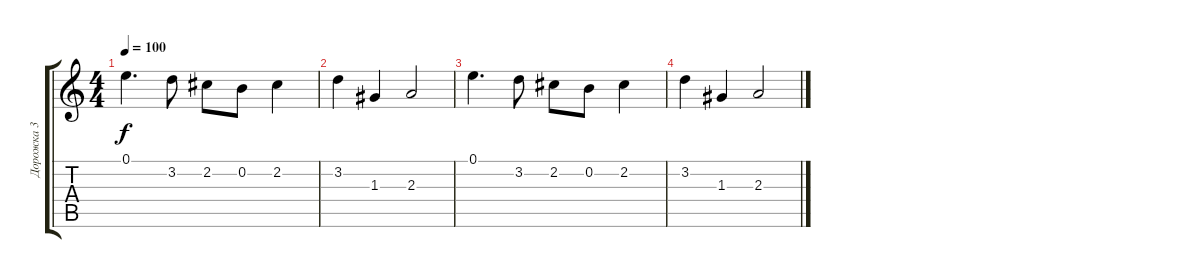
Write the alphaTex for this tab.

\track ("Дорожка 3" "Дорожка 3") {instrument acousticguitarnylon}
\staff {score tabs}
\tuning (E4 B3 G3 D3 A2 E2) {hide}
\ts (4 4)
\tempo 100
\clef g2
\ks c
0.1.4{d dy f} 3.2.8 2.2.8 0.2.8 2.2.4 |
3.2.4 1.3.4 2.3.2 |
0.1.4{d} 3.2.8 2.2.8 0.2.8 2.2.4 |
3.2.4 1.3.4 2.3.2
